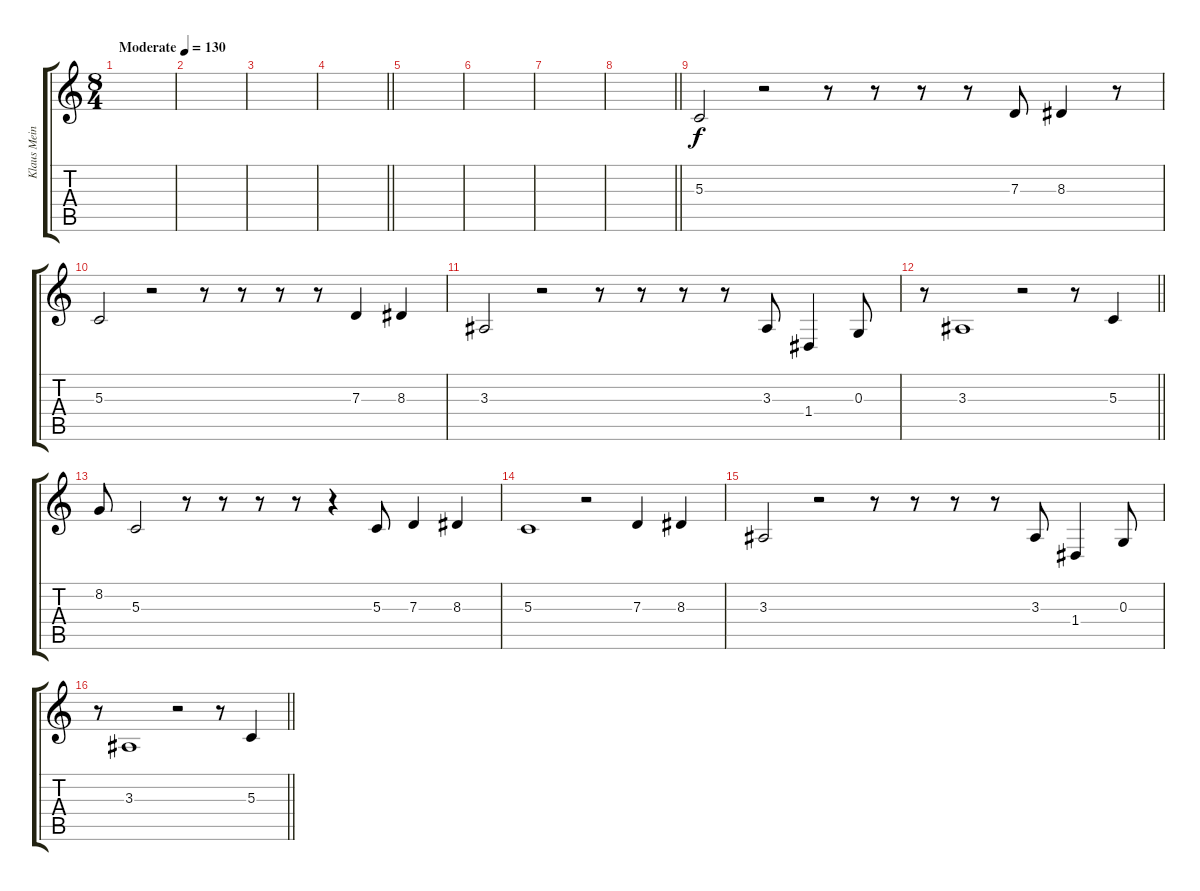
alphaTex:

\track ("Klaus Meine" "Klaus Mein") {instrument flute}
\staff {score tabs}
\tuning (E4 B3 G3 D3 A2 E2) {hide}
\ts (8 4)
\section ("" "")
\tempo (130 "Moderate")
\clef g2
\ks c
|
|
|
\barLineRight lightlight
|
\section ("" "")
|
|
|
\barLineRight lightlight
|
\section ("" "")
5.3.2 r.2 r.8 r.8 r.8 r.8 7.3.8 8.3.4 r.8 |
5.3.2 r.2 r.8 r.8 r.8 r.8 7.3.4 8.3.4 |
3.3.2 r.2 r.8 r.8 r.8 r.8 3.3.8 1.4.4 0.3.8 |
\barLineRight lightlight
r.8 3.3.1 r.2 r.8 5.3.4 |
8.2.8 5.3.2 r.8 r.8 r.8 r.8 r.4 5.3.8 7.3.4 8.3.4 |
5.3.1 r.2 7.3.4 8.3.4 |
3.3.2 r.2 r.8 r.8 r.8 r.8 3.3.8 1.4.4 0.3.8 |
\barLineRight lightlight
r.8 3.3.1 r.2 r.8 5.3.4
